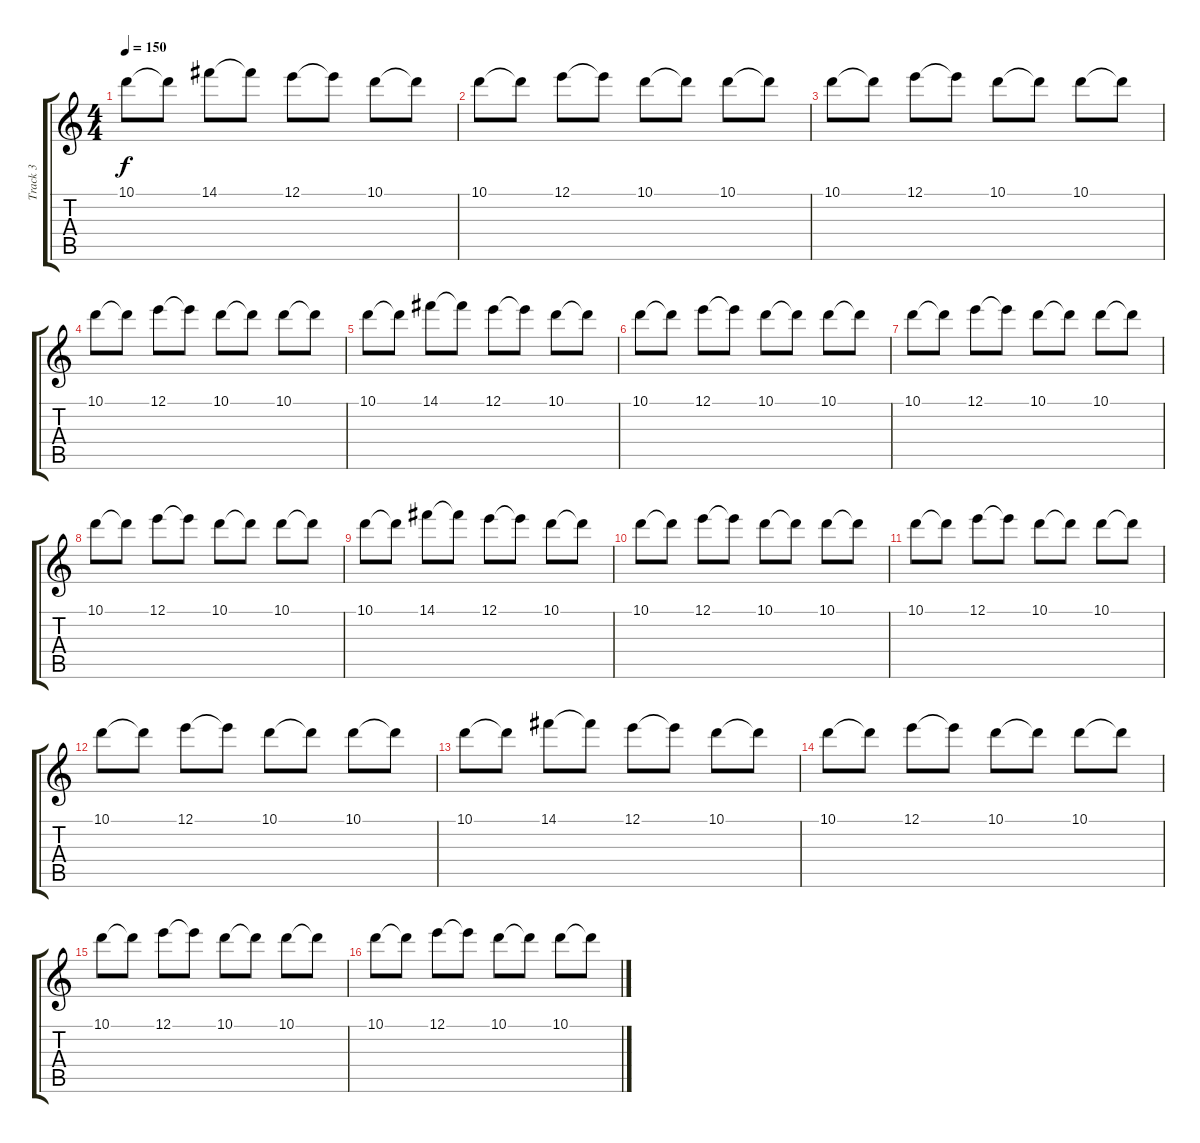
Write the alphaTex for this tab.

\track ("Track 3" "Track 3") {instrument overdrivenguitar}
\staff {score tabs}
\tuning (E4 B3 G3 D3 A2 E2) {hide}
\ts (4 4)
\tempo 150
\clef g2
\ks c
10.1.8{dy f} 10.1{t}.8 14.1.8 14.1{t}.8 12.1.8 12.1{t}.8 10.1.8 10.1{t}.8 |
10.1.8 10.1{t}.8 12.1.8 12.1{t}.8 10.1.8 10.1{t}.8 10.1.8 10.1{t}.8 |
10.1.8 10.1{t}.8 12.1.8 12.1{t}.8 10.1.8 10.1{t}.8 10.1.8 10.1{t}.8 |
10.1.8 10.1{t}.8 12.1.8 12.1{t}.8 10.1.8 10.1{t}.8 10.1.8 10.1{t}.8 |
10.1.8 10.1{t}.8 14.1.8 14.1{t}.8 12.1.8 12.1{t}.8 10.1.8 10.1{t}.8 |
10.1.8 10.1{t}.8 12.1.8 12.1{t}.8 10.1.8 10.1{t}.8 10.1.8 10.1{t}.8 |
10.1.8 10.1{t}.8 12.1.8 12.1{t}.8 10.1.8 10.1{t}.8 10.1.8 10.1{t}.8 |
10.1.8 10.1{t}.8 12.1.8 12.1{t}.8 10.1.8 10.1{t}.8 10.1.8 10.1{t}.8 |
10.1.8 10.1{t}.8 14.1.8 14.1{t}.8 12.1.8 12.1{t}.8 10.1.8 10.1{t}.8 |
10.1.8 10.1{t}.8 12.1.8 12.1{t}.8 10.1.8 10.1{t}.8 10.1.8 10.1{t}.8 |
10.1.8 10.1{t}.8 12.1.8 12.1{t}.8 10.1.8 10.1{t}.8 10.1.8 10.1{t}.8 |
10.1.8 10.1{t}.8 12.1.8 12.1{t}.8 10.1.8 10.1{t}.8 10.1.8 10.1{t}.8 |
10.1.8 10.1{t}.8 14.1.8 14.1{t}.8 12.1.8 12.1{t}.8 10.1.8 10.1{t}.8 |
10.1.8 10.1{t}.8 12.1.8 12.1{t}.8 10.1.8 10.1{t}.8 10.1.8 10.1{t}.8 |
10.1.8 10.1{t}.8 12.1.8 12.1{t}.8 10.1.8 10.1{t}.8 10.1.8 10.1{t}.8 |
10.1.8 10.1{t}.8 12.1.8 12.1{t}.8 10.1.8 10.1{t}.8 10.1.8 10.1{t}.8
